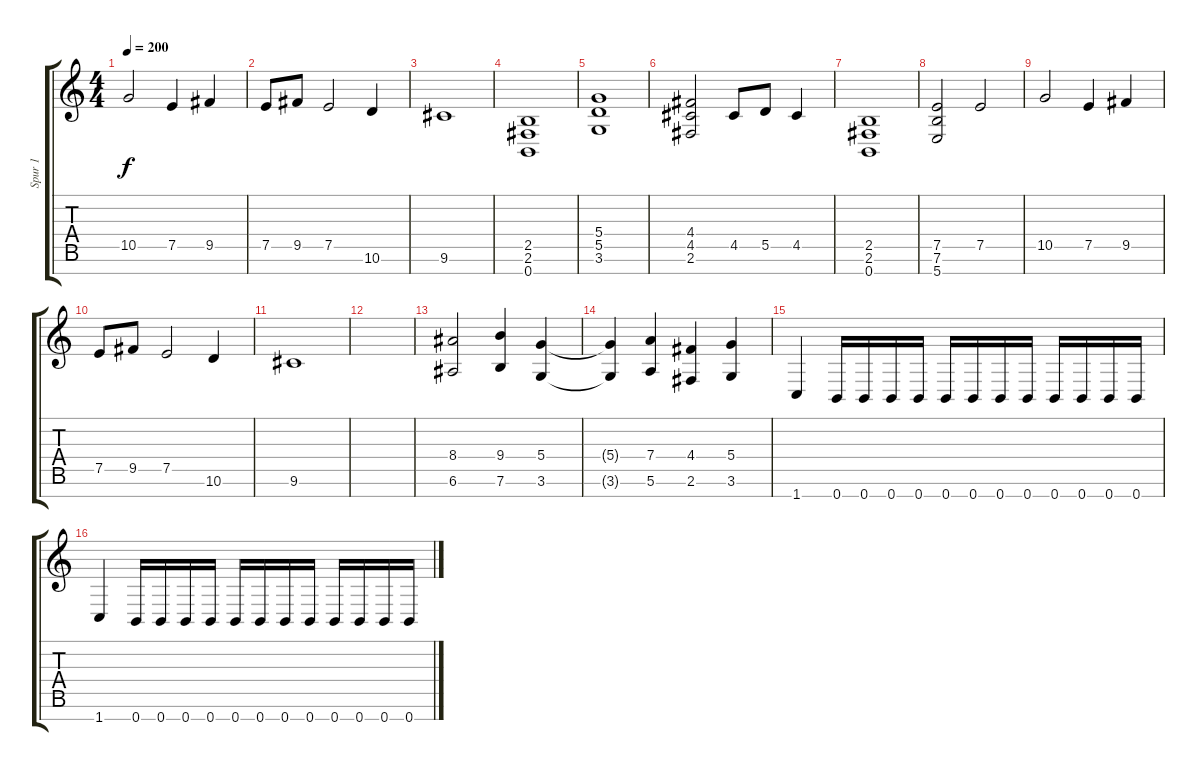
\track ("Spur 1" "Spur 1") {instrument distortionguitar}
\staff {score tabs}
\tuning (E4 B3 G3 D3 A2 E2 B1) {hide}
\ts (4 4)
\tempo 200
\clef g2
\ks c
10.5.2{dy f} 7.5.4 9.5.4 |
7.5.8 9.5.8 7.5.2 10.6.4 |
9.6.1 |
(2.5 2.6 0.7).1 |
(5.4 5.5 3.6).1 |
(4.4 4.5 2.6).2 4.5.8 5.5.8 4.5.4 |
(2.5 2.6 0.7).1 |
(7.5 7.6 5.7).2 7.5.2 |
10.5.2 7.5.4 9.5.4 |
7.5.8 9.5.8 7.5.2 10.6.4 |
9.6.1 |
|
(8.4 6.6).2 (9.4 7.6).4 (5.4 3.6).4 |
(5.4{t} 3.6{t}).4 (7.4 5.6).4 (4.4 2.6).4 (5.4 3.6).4 |
1.7.4 0.7.16 0.7.16 0.7.16 0.7.16 0.7.16 0.7.16 0.7.16 0.7.16 0.7.16 0.7.16 0.7.16 0.7.16 |
1.7.4 0.7.16 0.7.16 0.7.16 0.7.16 0.7.16 0.7.16 0.7.16 0.7.16 0.7.16 0.7.16 0.7.16 0.7.16
